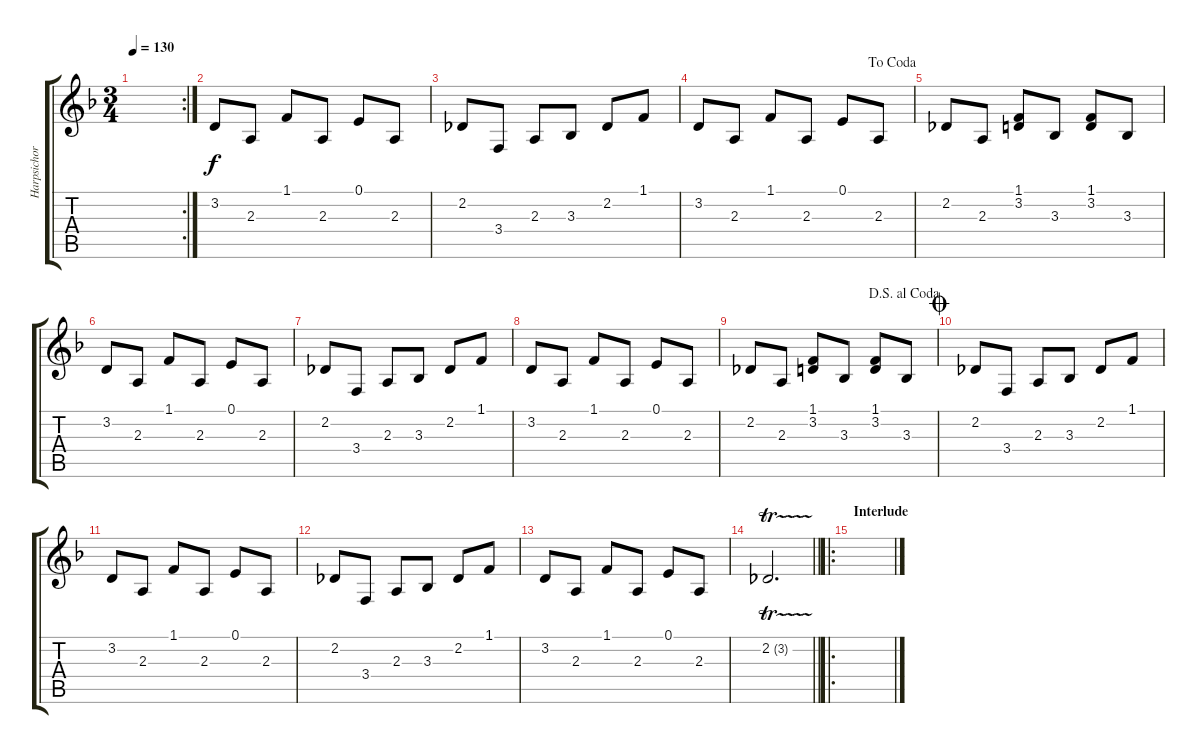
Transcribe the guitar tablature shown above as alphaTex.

\track ("Harpsichord (Sirkku)" "Harpsichor") {instrument harpsichord}
\staff {score tabs}
\tuning (E4 B3 G3 D3 A2 E2) {hide}
\rc 2
\ts (3 4)
\tempo 130
\clef g2
\ks dminor
|
3.2.8 2.3.8 1.1.8 2.3.8 0.1.8 2.3.8 |
2.2.8 3.4.8 2.3.8 3.3.8 2.2.8 1.1.8 |
\jump dacoda
3.2.8 2.3.8 1.1.8 2.3.8 0.1.8 2.3.8 |
2.2.8 2.3.8 (1.1 3.2).8 3.3.8 (1.1 3.2).8 3.3.8 |
3.2.8 2.3.8 1.1.8 2.3.8 0.1.8 2.3.8 |
2.2.8 3.4.8 2.3.8 3.3.8 2.2.8 1.1.8 |
3.2.8 2.3.8 1.1.8 2.3.8 0.1.8 2.3.8 |
\jump dalsegnoalcoda
2.2.8 2.3.8 (1.1 3.2).8 3.3.8 (1.1 3.2).8 3.3.8 |
\jump coda
2.2.8 3.4.8 2.3.8 3.3.8 2.2.8 1.1.8 |
3.2.8 2.3.8 1.1.8 2.3.8 0.1.8 2.3.8 |
2.2.8 3.4.8 2.3.8 3.3.8 2.2.8 1.1.8 |
3.2.8 2.3.8 1.1.8 2.3.8 0.1.8 2.3.8 |
\barLineRight lightlight
2.2{tr (3 32)}.2{d} |
\ro
\section ("" "Interlude")
